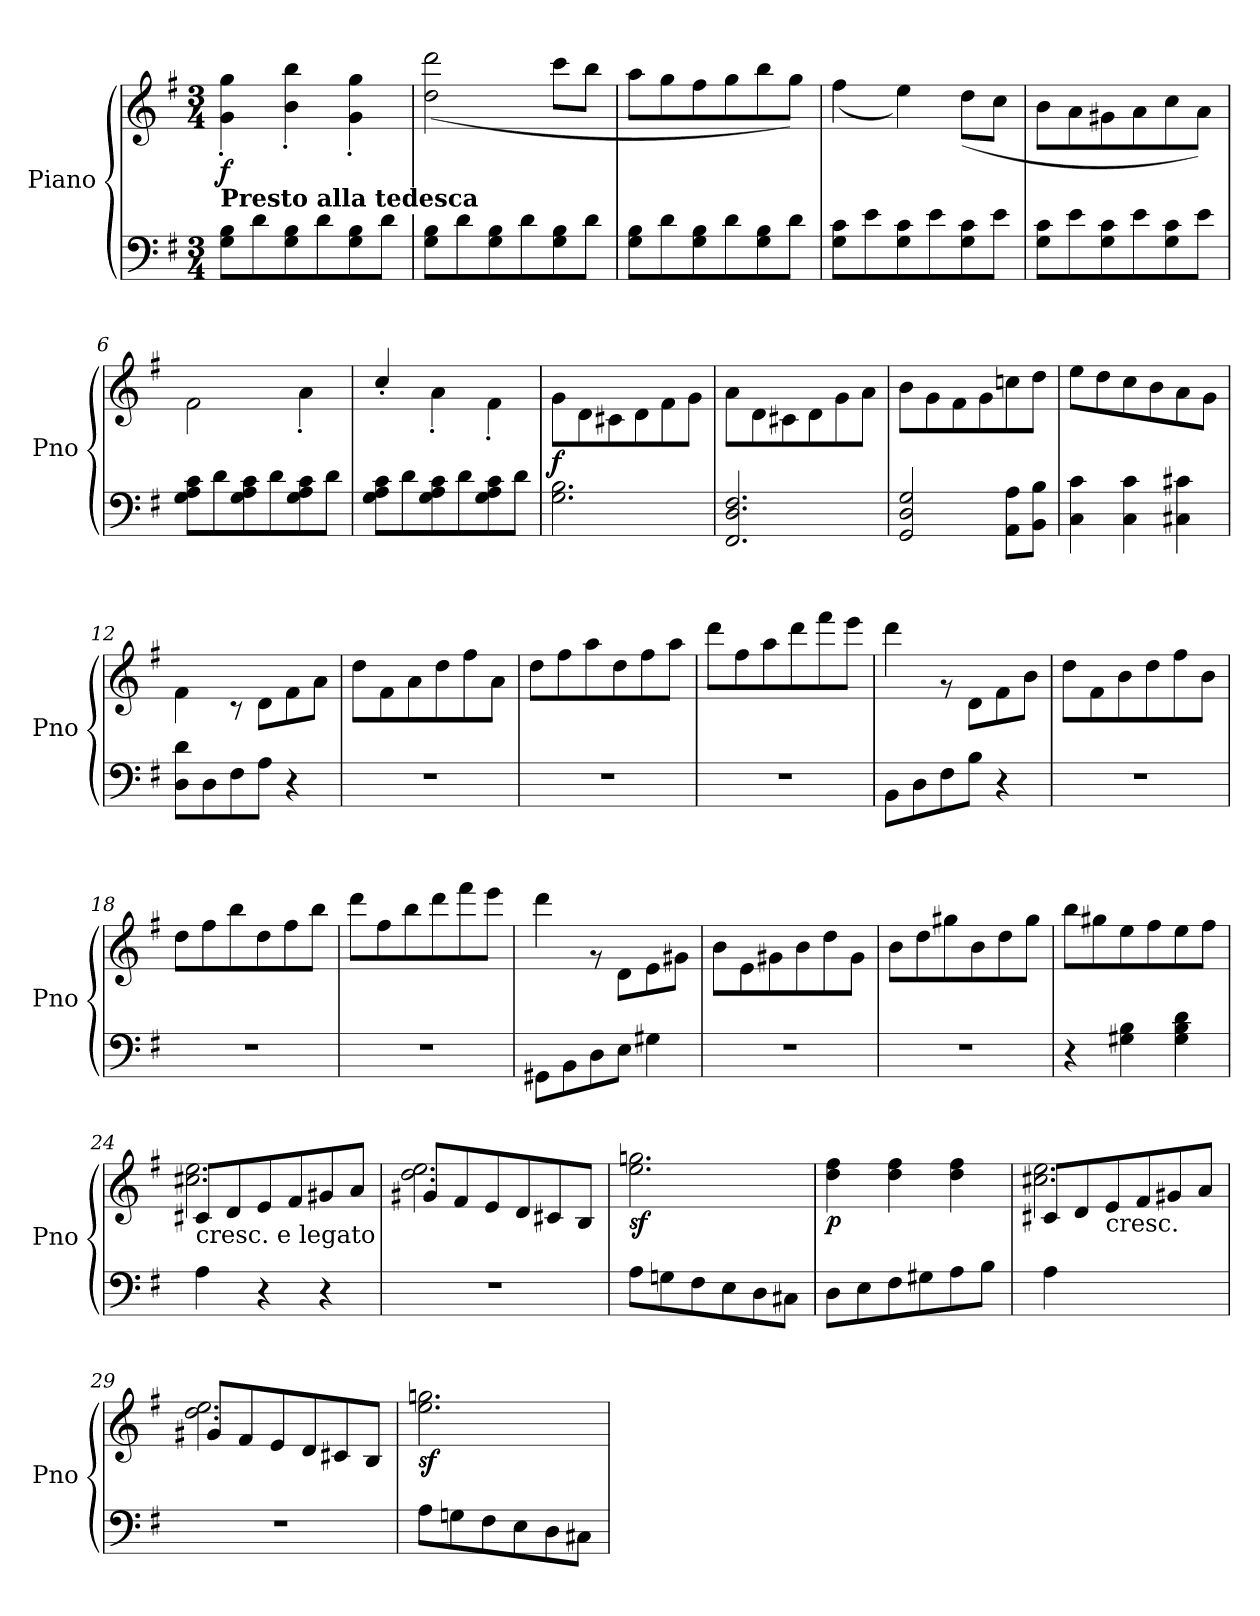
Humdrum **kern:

**kern	**kern	**dynam
*part1	*part1	*part1
*staff2	*staff1	*staff1/2
*I"Piano	*	*
*I'Pno	*	*
*clefF4	*clefG2	*
*k[f#]	*k[f#]	*
*G:	*G:	*
*M3/4	*M3/4	*
*MM200	*MM200	*
=1	=1	=1
*	*^	*
!	!LO:TX:b:B:t=Presto alla tedesca	!	!
!	!	!	!LO:DY:b
8G\ 8B\L	2.ryy	4g\' 4gg\'	f
8d\	.	.	.
8G\ 8B\	.	4b\' 4bb\'	.
8d\	.	.	.
8G\ 8B\	.	4g\' 4gg\'	.
8d\J	.	.	.
=2	=2	=2	=2
8G\ 8B\L	2.ryy	(<2dd\ 2ddd\	.
8d\	.	.	.
8G\ 8B\	.	.	.
8d\	.	.	.
8G\ 8B\	.	8ccc\L	.
8d\J	.	8bb\J	.
=3	=3	=3	=3
8G\ 8B\L	2.ryy	8aa\L	.
8d\	.	8gg\	.
8G\ 8B\	.	8ff#\	.
8d\	.	8gg\	.
8G\ 8B\	.	8bb\	.
8d\J	.	8gg\J)	.
=4	=4	=4	=4
8G\ 8c\L	2.ryy	(<4ff#\	.
8e\	.	.	.
8G\ 8c\	.	4ee\)	.
8e\	.	.	.
8G\ 8c\	.	(<8dd\L	.
8e\J	.	8cc\J	.
=5	=5	=5	=5
8G\ 8c\L	2.ryy	8b\L	.
8e\	.	8a\	.
8G\ 8c\	.	8g#X\	.
8e\	.	8a\	.
8G\ 8c\	.	8cc\	.
8e\J	.	8a\J)	.
!!LO:LB:g=z	!!
=6	=6	=6	=6
8G\ 8A\ 8c\L	2.ryy	2f#\	.
8d\	.	.	.
8G\ 8A\ 8c\	.	.	.
8d\	.	.	.
8G\ 8A\ 8c\	.	4a'\	.
8d\J	.	.	.
=7	=7	=7	=7
8G\ 8A\ 8c\L	2.ryy	4cc'/	.
8d\	.	.	.
8G\ 8A\ 8c\	.	4a'\	.
8d\	.	.	.
8G\ 8A\ 8c\	.	4f#'\	.
8d\J	.	.	.
=8	=8	=8	=8
!	!	!	!LO:DY:b
2.G\ 2.B\	2.ryy	8g\L	f
.	.	8d\	.
.	.	8c#X\	.
.	.	8d\	.
.	.	8f#\	.
.	.	8g\J	.
=9	=9	=9	=9
2.FF#/ 2.D/ 2.F#/	2.ryy	8a\L	.
.	.	8d\	.
.	.	8c#X\	.
.	.	8d\	.
.	.	8g\	.
.	.	8a\J	.
=10	=10	=10	=10
2GG/ 2D/ 2G/	2.ryy	8b\L	.
.	.	8g\	.
.	.	8f#\	.
.	.	8g\	.
8AA\ 8A\L	.	8ccn\	.
8BB\ 8B\J	.	8dd\J	.
=11	=11	=11	=11
4C\ 4c\	2.ryy	8ee\L	.
.	.	8dd\	.
4C\ 4c\	.	8cc\	.
.	.	8b\	.
4C#X\ 4c#X\	.	8a\	.
.	.	8g\J	.
!!LO:LB:g=z	!!
=12	=12	=12	=12
8D\ 8d\L	2.ryy	4f#\	.
8D\	.	.	.
8F#\	.	8r	.
!	!	!	!LO:DY:b
8A\J	.	8d\L	other-dynamics
4r	.	8f#\	.
.	.	8a\J	.
=13	=13	=13	=13
2.r	2.ryy	8dd\L	.
.	.	8f#\	.
.	.	8a\	.
.	.	8dd\	.
.	.	8ff#\	.
.	.	8a\J	.
=14	=14	=14	=14
2.r	2.ryy	8dd\L	.
.	.	8ff#\	.
.	.	8aa\	.
.	.	8dd\	.
.	.	8ff#\	.
.	.	8aa\J	.
=15	=15	=15	=15
2.r	2.ryy	8ddd\L	.
.	.	8ff#\	.
.	.	8aa\	.
.	.	8ddd\	.
.	.	8fff#\	.
.	.	8eee\J	.
=16	=16	=16	=16
8BB\L	2.ryy	4ddd\	.
8D\	.	.	.
8F#\	.	8r	.
8B\J	.	8d\L	.
4r	.	8f#\	.
.	.	8b\J	.
=17	=17	=17	=17
2.r	2.ryy	8dd\L	.
.	.	8f#\	.
.	.	8b\	.
.	.	8dd\	.
.	.	8ff#\	.
.	.	8b\J	.
=18	=18	=18	=18
2.r	2.ryy	8dd\L	.
.	.	8ff#\	.
.	.	8bb\	.
.	.	8dd\	.
.	.	8ff#\	.
.	.	8bb\J	.
!!LO:LB:g=z	!!
=19	=19	=19	=19
2.r	2.ryy	8ddd\L	.
.	.	8ff#\	.
.	.	8bb\	.
.	.	8ddd\	.
.	.	8fff#\	.
.	.	8eee\J	.
=20	=20	=20	=20
8GG#X\L	2.ryy	4ddd\	.
8BB\	.	.	.
8D\	.	8r	.
8E\J	.	8d\L	.
4G#X\	.	8e\	.
.	.	8g#X\J	.
=21	=21	=21	=21
2.r	2.ryy	8b\L	.
.	.	8e\	.
.	.	8g#X\	.
.	.	8b\	.
.	.	8dd\	.
.	.	8g#\J	.
=22	=22	=22	=22
2.r	2.ryy	8b\L	.
.	.	8dd\	.
.	.	8gg#X\	.
.	.	8b\	.
.	.	8dd\	.
.	.	8gg#\J	.
=23	=23	=23	=23
4r	2.ryy	8bb\L	.
.	.	8gg#X\	.
4G#X\ 4B\	.	8ee\	.
.	.	8ff#\	.
4G#\ 4B\ 4d\	.	8ee\	.
.	.	8ff#\J	.
=24	=24	=24	=24
!	!LO:TX:b:t=cresc. e legato	!	!
4A\	8c#X/L	2.cc#X\ 2.ee\	.
.	8d/	.	.
4r	8e/	.	.
.	8f#/	.	.
4r	8g#X/	.	.
.	8a/J	.	.
!!LO:LB:g=z	!!
=25	=25	=25	=25
2.r	8g#X/L	2.dd\ 2.ee\	.
.	8f#/	.	.
.	8e/	.	.
.	8d/	.	.
.	8c#X/	.	.
.	8B/J	.	.
=26	=26	=26	=26
!	!	!	!LO:DY:b
8A\L	2.ryy	2.ee\ 2.ggn\	sf
8Gn\	.	.	.
8F#\	.	.	.
8E\	.	.	.
8D\	.	.	.
8C#X\J	.	.	.
=27	=27	=27	=27
!	!	!	!LO:DY:b
8D\L	2.ryy	4dd\ 4ff#\	p
8E\	.	.	.
8F#\	.	4dd\ 4ff#\	.
8G#X\	.	.	.
8A\	.	4dd\ 4ff#\	.
8B\J	.	.	.
=28	=28	=28	=28
4A\	8c#X/L	2.cc#X\ 2.ee\	.
.	8d/	.	.
!	!LO:TX:b:t=cresc.	!	!
4ryy	8e/	.	.
.	8f#/	.	.
4ryy	8g#X/	.	.
.	8a/J	.	.
=29	=29	=29	=29
2.r	8g#X/L	2.dd\ 2.ee\	.
.	8f#/	.	.
.	8e/	.	.
.	8d/	.	.
.	8c#X/	.	.
.	8B/J	.	.
!!LO:PB:g=z	!!
=30	=30	=30	=30
!	!	!	!LO:DY:b
8A\L	2.ryy	2.ee\ 2.ggn\	sf
8Gn\	.	.	.
8F#\	.	.	.
8E\	.	.	.
8D\	.	.	.
8C#X\J	.	.	.
*	*v	*v	*
=	=	=
*-	*-	*-
